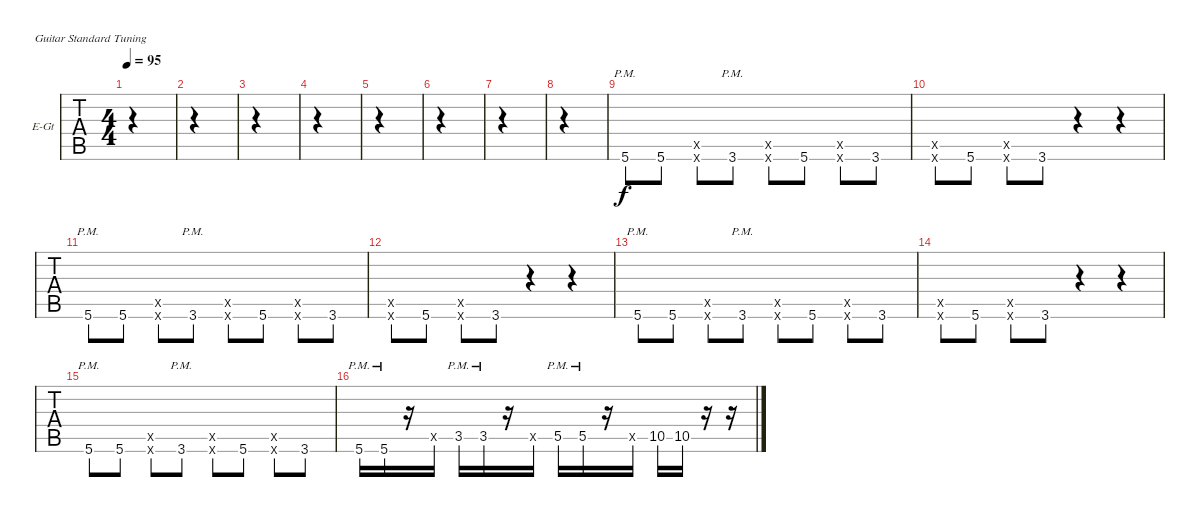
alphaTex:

\defaultSystemsLayout 4
\bracketExtendMode groupsimilarinstruments
\firstSystemTrackNameOrientation horizontal
\otherSystemsTrackNameOrientation horizontal
\track ("Electric Guitar" "E-Gt") {mute instrument overdrivenguitar}
\staff {tabs}
\tuning (E4 B3 G3 D3 A2 E2)
\ts (4 4)
\tempo 95
\clef g2
\scale
0.485477
\ks c
|
\scale
0.257261 |
\scale
0.257261 |
\scale
0.333333 |
\scale
0.333333 |
\scale
0.333333 |
|
|
5.6{pm}.8 5.6.8 (0.6{x} 0.5{x}).8 3.6{pm}.8 (0.6{x} 0.5{x}).8 5.6.8 (0.6{x} 0.5{x}).8 3.6.8 |
(0.6{x} 0.5{x}).8 5.6.8 (0.6{x} 0.5{x}).8 3.6.8 r.4 r.4 |
5.6{pm}.8 5.6.8 (0.6{x} 0.5{x}).8 3.6{pm}.8 (0.6{x} 0.5{x}).8 5.6.8 (0.6{x} 0.5{x}).8 3.6.8 |
(0.6{x} 0.5{x}).8 5.6.8 (0.6{x} 0.5{x}).8 3.6.8 r.4 r.4 |
5.6{pm}.8 5.6.8 (0.6{x} 0.5{x}).8 3.6{pm}.8 (0.6{x} 0.5{x}).8 5.6.8 (0.6{x} 0.5{x}).8 3.6.8 |
(0.6{x} 0.5{x}).8 5.6.8 (0.6{x} 0.5{x}).8 3.6.8 r.4 r.4 |
5.6{pm}.8 5.6.8 (0.6{x} 0.5{x}).8 3.6{pm}.8 (0.6{x} 0.5{x}).8 5.6.8 (0.6{x} 0.5{x}).8 3.6.8 |
5.6{pm}.16 5.6{pm}.16 r.16 0.5{x}.16 3.5{pm}.16 3.5{pm}.16 r.16 0.5{x}.16 5.5{pm}.16 5.5{pm}.16 r.16 0.5{x}.16 10.5.16 10.5.16 r.16 r.16
